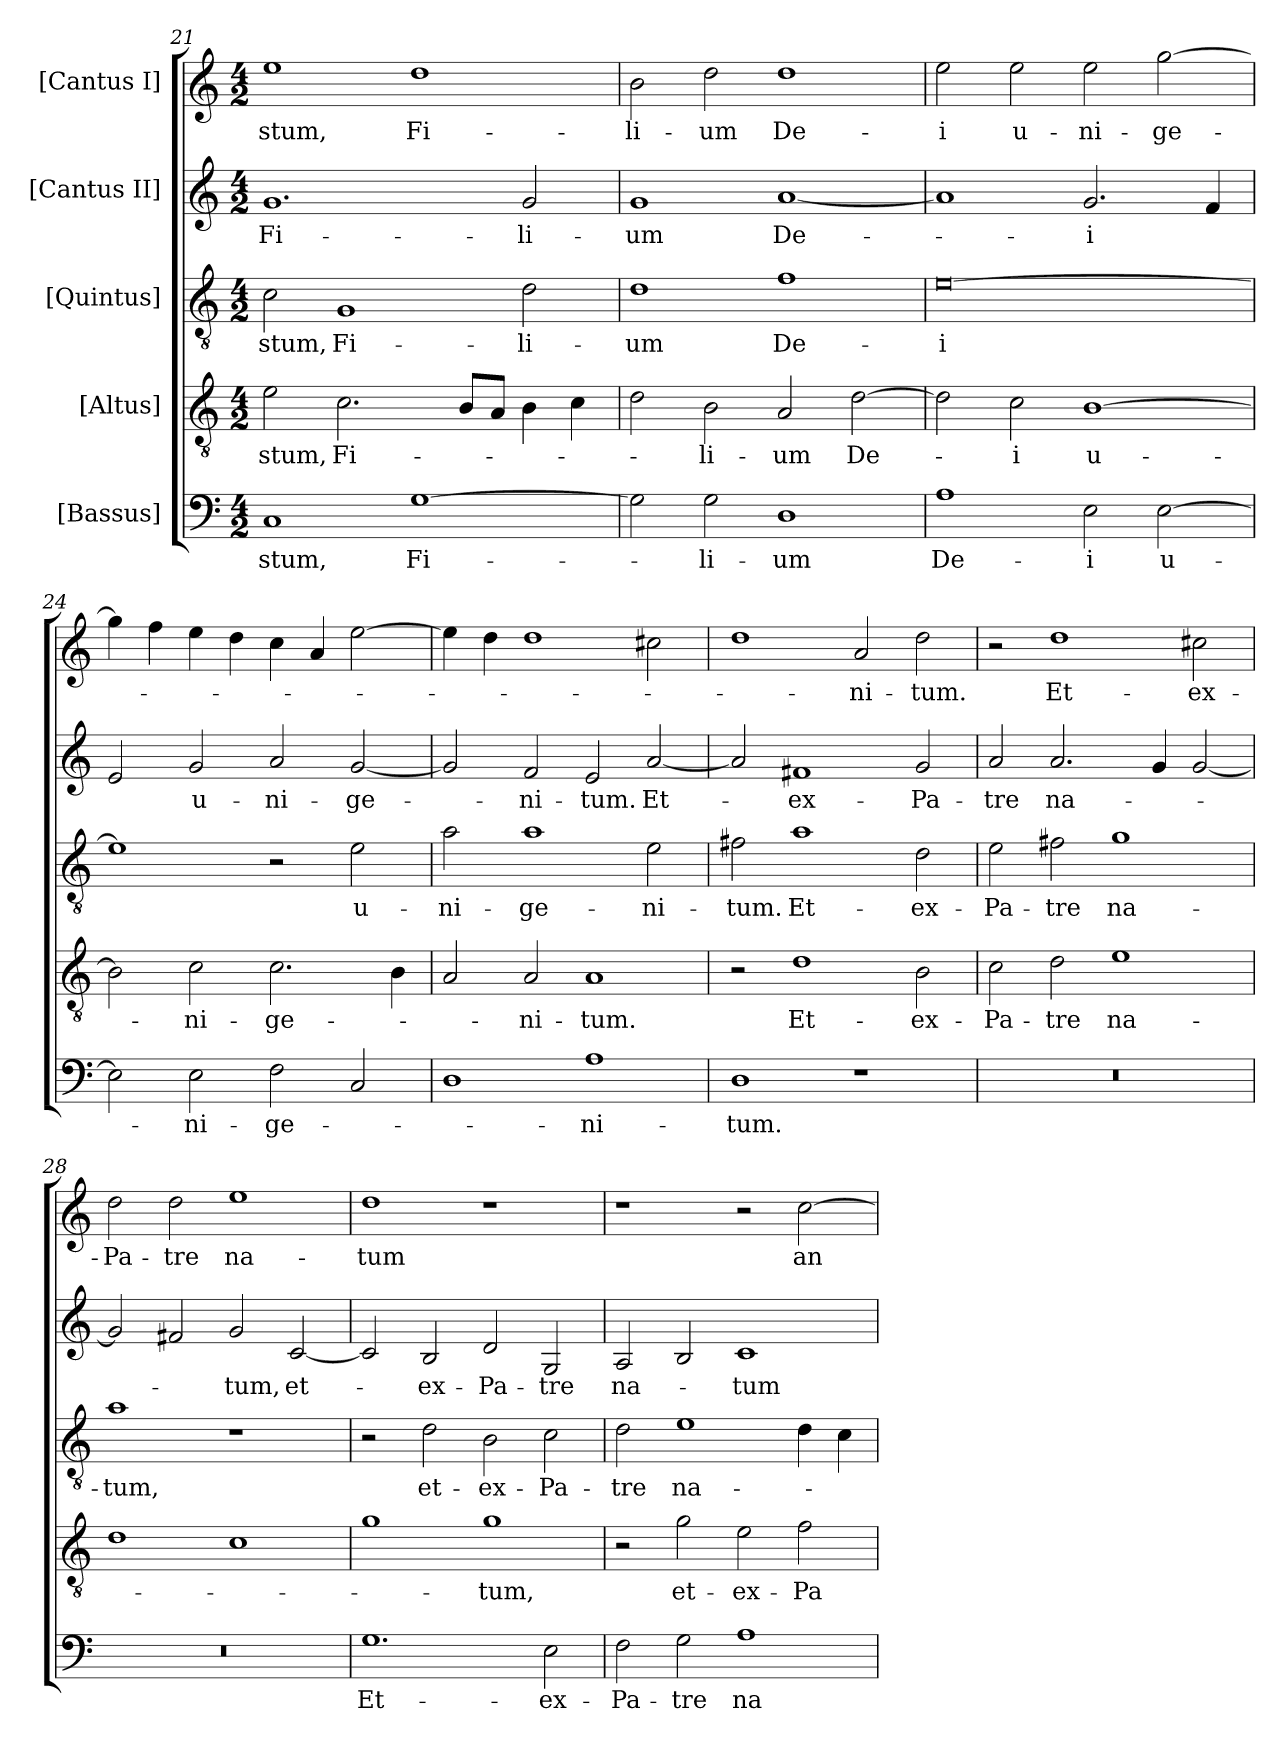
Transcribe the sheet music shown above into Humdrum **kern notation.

**kern	**text	**kern	**text	**kern	**text	**kern	**text	**kern	**text
*part5	*part5	*part4	*part4	*part3	*part3	*part2	*part2	*part1	*part1
*staff5	*staff5	*staff4	*staff4	*staff3	*staff3	*staff2	*staff2	*staff1	*staff1
*I"[Bassus]	*	*I"[Altus]	*	*I"[Quintus]	*	*I"[Cantus II]	*	*I"[Cantus I]	*
*clefF4	*	*clefGv2	*	*clefGv2	*	*clefG2	*	*clefG2	*
*k[]	*	*k[]	*	*k[]	*	*k[]	*	*k[]	*
*M4/2	*	*M4/2	*	*M4/2	*	*M4/2	*	*M4/2	*
=21	=21	=21	=21	=21	=21	=21	=21	=21	=21
1C/	-stum,	2e\	-stum,	2c\	-stum,	1.g/	Fi-	1ee\	-stum,
.	.	2.c\	Fi-	1G/	Fi-	.	.	.	.
[1G\	Fi-	.	.	.	.	.	.	1dd\	Fi-
.	.	8B/L	.	.	.	.	.	.	.
.	.	8A/J	.	.	.	.	.	.	.
.	.	4B\	.	2d\	-li-	2g/	-li-	.	.
.	.	4c\	.	.	.	.	.	.	.
=22	=22	=22	=22	=22	=22	=22	=22	=22	=22
2G\]	.	2d\	.	1d\	-um	1g/	-um	2b\	-li-
2G\	-li-	2B\	-li-	.	.	.	.	2dd\	-um
1D\	-um	2A/	-um	1f\	De-	[1a/	De-	1dd\	De-
.	.	[2d\	De-	.	.	.	.	.	.
=23	=23	=23	=23	=23	=23	=23	=23	=23	=23
1A\	De-	2d\]	.	[0e\	-i	1a/]	.	2ee\	-i
.	.	2c\	-i	.	.	.	.	2ee\	u-
2E\	-i	[1B\	u-	.	.	2.g/	-i	2ee\	-ni-
[2E\	u-	.	.	.	.	.	.	[2gg\	-ge-
.	.	.	.	.	.	4f/	.	.	.
=24	=24	=24	=24	=24	=24	=24	=24	=24	=24
2E\]	.	2B\]	.	1e\]	.	2e/	.	4gg\]	.
.	.	.	.	.	.	.	.	4ff\	.
2E\	-ni-	2c\	-ni-	.	.	2g/	u-	4ee\	.
.	.	.	.	.	.	.	.	4dd\	.
2F\	-ge-	2.c\	-ge-	2r	.	2a/	-ni-	4cc\	.
.	.	.	.	.	.	.	.	4a/	.
2C/	.	.	.	2e\	u-	[2g/	-ge-	[2ee\	.
.	.	4B\	.	.	.	.	.	.	.
=25	=25	=25	=25	=25	=25	=25	=25	=25	=25
1D\	.	2A/	.	2a\	-ni-	2g/]	.	4ee\]	.
.	.	.	.	.	.	.	.	4dd\	.
.	.	2A/	-ni-	1a\	-ge-	2f/	-ni-	1dd\	.
1A\	-ni-	1A/	-tum.	.	.	2e/	-tum.	.	.
.	.	.	.	2e\	-ni-	[2a/	Et-	2cc#X\	.
=26	=26	=26	=26	=26	=26	=26	=26	=26	=26
1D\	-tum.	2r	.	2f#X\	-tum.	2a/]	.	1dd\	.
.	.	1d\	Et-	1a\	Et-	1f#X/	ex-	.	.
1r	.	.	.	.	.	.	.	2a/	-ni-
.	.	2B\	ex-	2d\	ex-	2g/	Pa-	2dd\	-tum.
=27	=27	=27	=27	=27	=27	=27	=27	=27	=27
0r	.	2c\	Pa-	2e\	Pa-	2a/	-tre	2r	.
.	.	2d\	-tre	2f#X\	-tre	2.a/	na-	1dd\	Et-
.	.	1e\	na-	1g\	na-	.	.	.	.
.	.	.	.	.	.	4g/	.	.	.
.	.	.	.	.	.	[2g/	.	2cc#X\	ex-
=28	=28	=28	=28	=28	=28	=28	=28	=28	=28
0r	.	1d\	.	1a\	-tum,	2g/]	.	2dd\	Pa-
.	.	.	.	.	.	2f#X/	.	2dd\	-tre
.	.	1c\	.	1r	.	2g/	-tum,	1ee\	na-
.	.	.	.	.	.	[2c/	et-	.	.
=29	=29	=29	=29	=29	=29	=29	=29	=29	=29
1.G\	Et-	1g\	.	2r	.	2c/]	.	1dd\	-tum
.	.	.	.	2d\	et-	2B/	ex-	.	.
.	.	1g\	-tum,	2B\	ex-	2d/	Pa-	1r	.
2E\	ex-	.	.	2c\	Pa-	2G/	-tre	.	.
=30	=30	=30	=30	=30	=30	=30	=30	=30	=30
2F\	Pa-	2r	.	2d\	-tre	2A/	na-	1r	.
2G\	-tre	2g\	et-	1e\	na-	2B/	.	.	.
1A\	na-	2e\	ex-	.	.	1c/	-tum	2r	.
.	.	2f\	Pa-	4d\	.	.	.	[2cc\	an-
.	.	.	.	4c\	.	.	.	.	.
=	=	=	=	=	=	=	=	=	=
*-	*-	*-	*-	*-	*-	*-	*-	*-	*-
